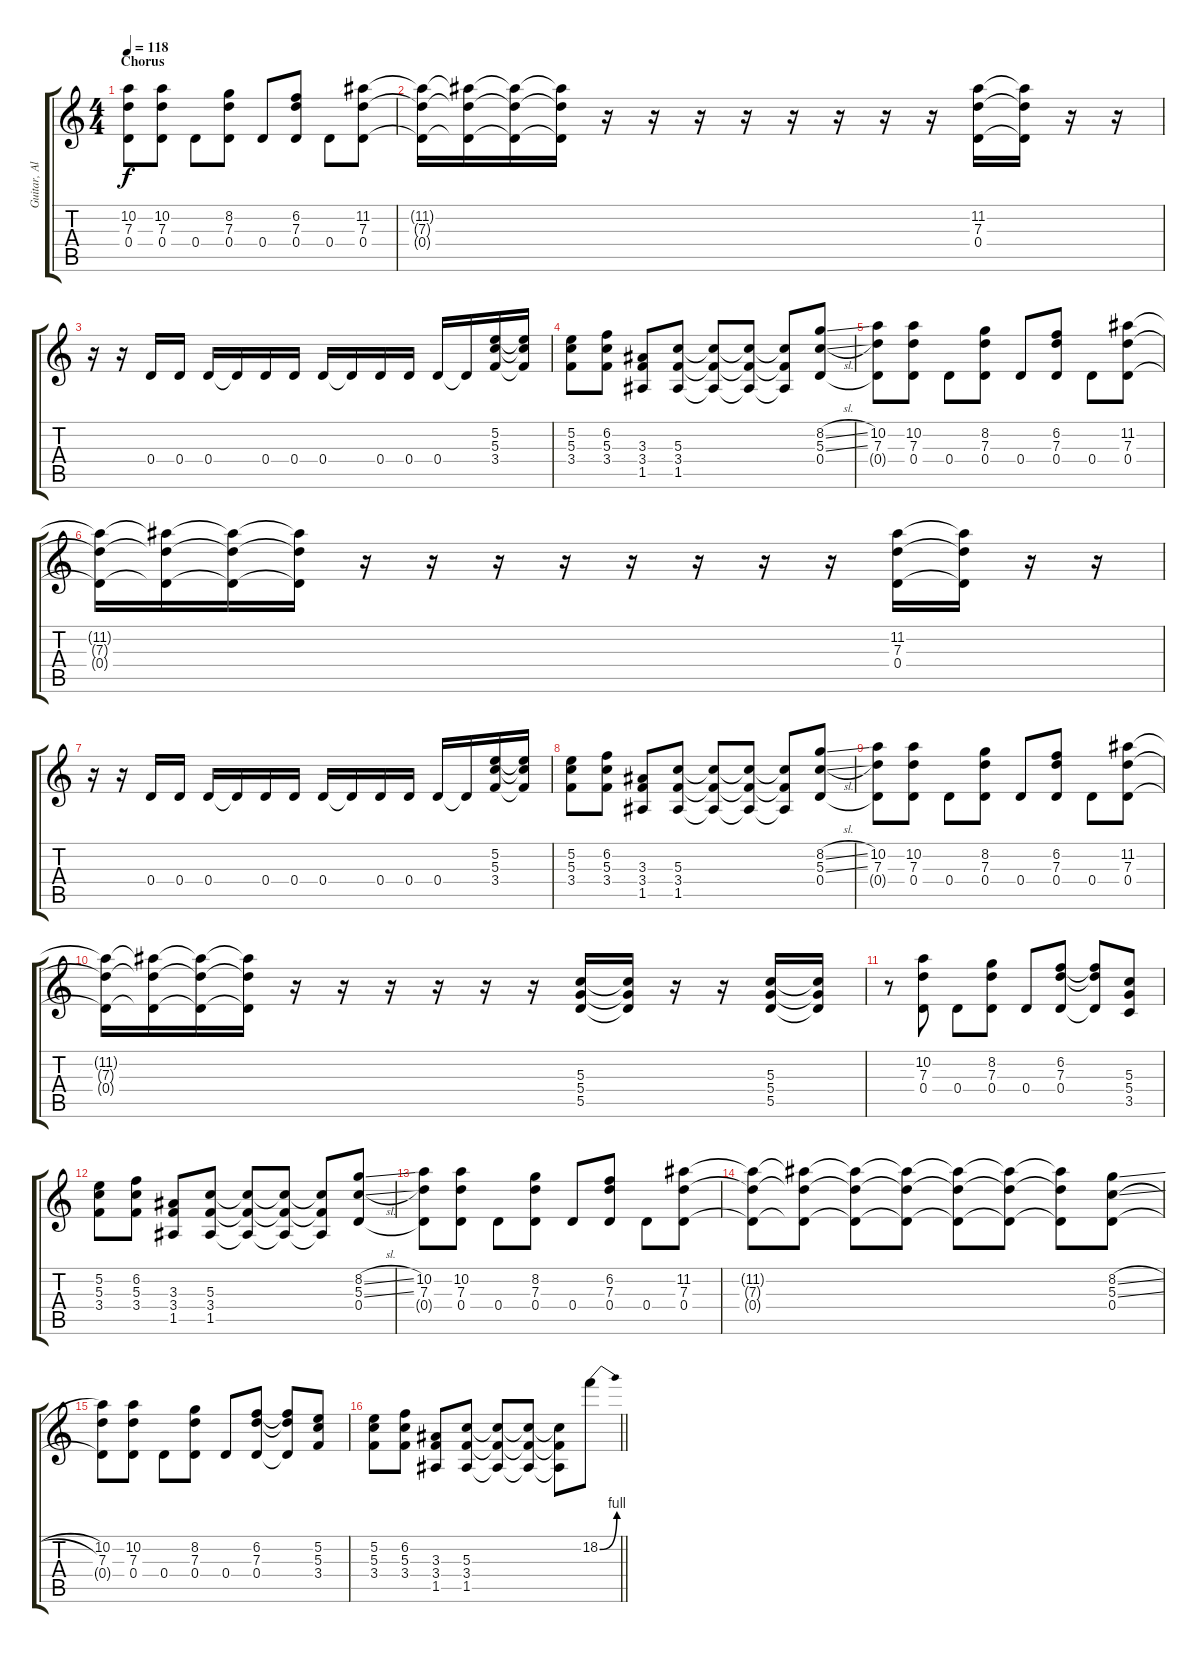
\track ("Guitar, Allan" "Guitar, Al") {solo instrument overdrivenguitar}
\staff {score tabs}
\tuning (E4 B3 G3 D3 A2 E2) {hide}
\ts (4 4)
\section ("" "Chorus")
\tempo 118
\clef g2
\ks c
(10.2 7.3 0.4{t}).8{dy f} (10.2 7.3 0.4).8 0.4.8 (8.2 7.3 0.4).8 0.4.8 (6.2 7.3 0.4).8 0.4.8 (11.2 7.3 0.4).8 |
(11.2{t} 7.3{t} 0.4{t}).16 (11.2{t} 7.3{t} 0.4{t}).16 (11.2{t} 7.3{t} 0.4{t}).16 (11.2{t} 7.3{t} 0.4{t}).16 r.16 r.16 r.16 r.16 r.16 r.16 r.16 r.16 (11.2 7.3 0.4).16 (11.2{t} 7.3{t} 0.4{t}).16 r.16 r.16 |
r.16 r.16 0.4.16 0.4.16 0.4.16 0.4{t}.16 0.4.16 0.4.16 0.4.16 0.4{t}.16 0.4.16 0.4.16 0.4.16 0.4{t}.16 (5.2 5.3 3.4).16 (5.2{t} 5.3{t} 3.4{t}).16 |
(5.2 5.3 3.4).8 (6.2 5.3 3.4).8 (3.3 3.4 1.5).8 (5.3 3.4 1.5).8 (5.3{t} 3.4{t} 1.5{t}).8 (5.3{t} 3.4{t} 1.5{t}).8 (5.3{t} 3.4{t} 1.5{t}).8 (8.2{sl} 5.3{sl} 0.4).8 |
(10.2 7.3 0.4{t}).8 (10.2 7.3 0.4).8 0.4.8 (8.2 7.3 0.4).8 0.4.8 (6.2 7.3 0.4).8 0.4.8 (11.2 7.3 0.4).8 |
(11.2{t} 7.3{t} 0.4{t}).16 (11.2{t} 7.3{t} 0.4{t}).16 (11.2{t} 7.3{t} 0.4{t}).16 (11.2{t} 7.3{t} 0.4{t}).16 r.16 r.16 r.16 r.16 r.16 r.16 r.16 r.16 (11.2 7.3 0.4).16 (11.2{t} 7.3{t} 0.4{t}).16 r.16 r.16 |
r.16 r.16 0.4.16 0.4.16 0.4.16 0.4{t}.16 0.4.16 0.4.16 0.4.16 0.4{t}.16 0.4.16 0.4.16 0.4.16 0.4{t}.16 (5.2 5.3 3.4).16 (5.2{t} 5.3{t} 3.4{t}).16 |
(5.2 5.3 3.4).8 (6.2 5.3 3.4).8 (3.3 3.4 1.5).8 (5.3 3.4 1.5).8 (5.3{t} 3.4{t} 1.5{t}).8 (5.3{t} 3.4{t} 1.5{t}).8 (5.3{t} 3.4{t} 1.5{t}).8 (8.2{sl} 5.3{sl} 0.4).8 |
(10.2 7.3 0.4{t}).8 (10.2 7.3 0.4).8 0.4.8 (8.2 7.3 0.4).8 0.4.8 (6.2 7.3 0.4).8 0.4.8 (11.2 7.3 0.4).8 |
(11.2{t} 7.3{t} 0.4{t}).16 (11.2{t} 7.3{t} 0.4{t}).16 (11.2{t} 7.3{t} 0.4{t}).16 (11.2{t} 7.3{t} 0.4{t}).16 r.16 r.16 r.16 r.16 r.16 r.16 (5.3 5.4 5.5).16 (5.3{t} 5.4{t} 5.5{t}).16 r.16 r.16 (5.3 5.4 5.5).16 (5.3{t} 5.4{t} 5.5{t}).16 |
r.8 (10.2 7.3 0.4).8 0.4.8 (8.2 7.3 0.4).8 0.4.8 (6.2 7.3 0.4).8 (6.2{t} 7.3{t} 0.4{t}).8 (5.3 5.4 3.5).8 |
(5.2 5.3 3.4).8 (6.2 5.3 3.4).8 (3.3 3.4 1.5).8 (5.3 3.4 1.5).8 (5.3{t} 3.4{t} 1.5{t}).8 (5.3{t} 3.4{t} 1.5{t}).8 (5.3{t} 3.4{t} 1.5{t}).8 (8.2{sl} 5.3{sl} 0.4).8 |
(10.2 7.3 0.4{t}).8 (10.2 7.3 0.4).8 0.4.8 (8.2 7.3 0.4).8 0.4.8 (6.2 7.3 0.4).8 0.4.8 (11.2 7.3 0.4).8 |
(11.2{t} 7.3{t} 0.4{t}).8 (11.2{t} 7.3{t} 0.4{t}).8 (11.2{t} 7.3{t} 0.4{t}).8 (11.2{t} 7.3{t} 0.4{t}).8 (11.2{t} 7.3{t} 0.4{t}).8 (11.2{t} 7.3{t} 0.4{t}).8 (11.2{t} 7.3{t} 0.4{t}).8 (8.2{sl} 5.3{sl} 0.4).8 |
(10.2 7.3 0.4{t}).8 (10.2 7.3 0.4).8 0.4.8 (8.2 7.3 0.4).8 0.4.8 (6.2 7.3 0.4).8 (6.2{t} 7.3{t} 0.4{t}).8 (5.2 5.3 3.4).8 |
\barLineRight lightlight
(5.2 5.3 3.4).8 (6.2 5.3 3.4).8 (3.3 3.4 1.5).8 (5.3 3.4 1.5).8 (5.3{t} 3.4{t} 1.5{t}).8 (5.3{t} 3.4{t} 1.5{t}).8 (5.3{t} 3.4{t} 1.5{t}).8 18.2{be (bend 0 0 60 4)}.8{volume 16}
